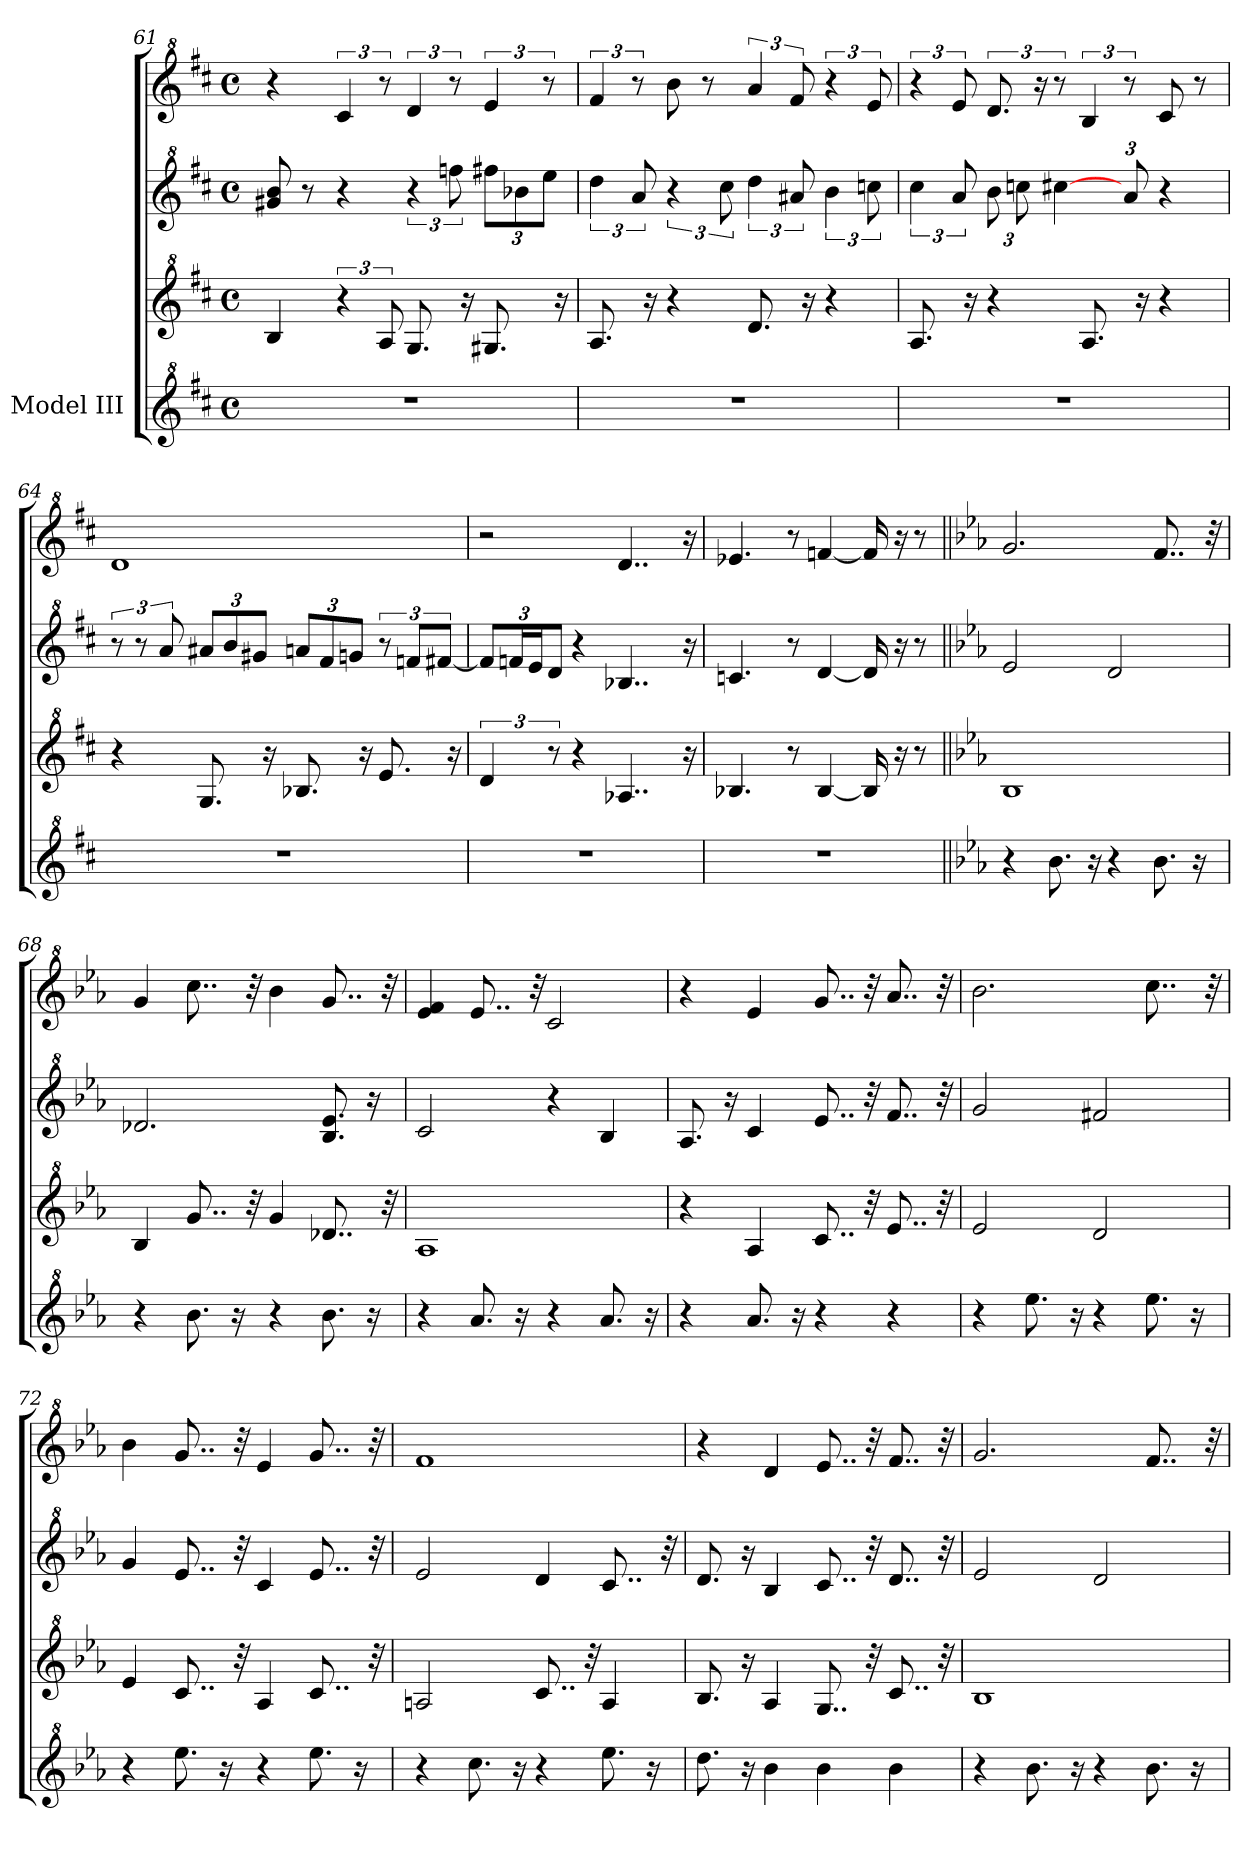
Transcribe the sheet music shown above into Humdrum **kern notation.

**kern	**kern	**kern	**kern
*part1	*part1	*part1	*part1
*staff4	*staff3	*staff2	*staff1
*I"Model III	*	*	*
*clefG^2	*clefG^2	*clefG^2	*clefG^2
*k[f#c#]	*k[f#c#]	*k[f#c#]	*k[f#c#]
*M4/4	*M4/4	*M4/4	*M4/4
*met(c)	*met(c)	*met(c)	*met(c)
=61	=61	=61	=61
1r	4b/	8gg#X/ 8bb/	4r
.	.	8r	.
.	6r	4r	6cc#/
.	12a/	.	12r
.	8.g/	6r	6dd/
.	.	12fffn\	12r
.	16r	.	.
*	*	*Xbrackettup	*
.	8.g#X/	12fff#X\L	6ee/
.	.	12bb-X\	.
.	.	12eee\J	12r
.	16r	.	.
!!LO:LB:g=z
=62	=62	=62	=62
*	*	*brackettup	*
1r	8.a/	6ddd\	6ff#/
.	.	12aa/	12r
.	16r	.	.
.	4r	6r	8bb\
.	.	.	8r
.	.	12ccc#\	.
.	8.dd/	6ddd\	6aa/
.	.	12aa#X/	12ff#/
.	16r	.	.
.	4r	6bb\	6r
.	.	12cccn\	12ee/
=63	=63	=63	=63
1r	8.a/	6ccc#\	6r
.	.	12aa/	12ee/
.	16r	.	.
*	*	*Xbrackettup	*
.	4r	12bb\L	12.dd/
.	.	12cccn\	.
.	.	.	24r
.	.	[4ccc#X\	12r
.	8.a/	.	6b/
.	.	12aa/	12r
.	16r	.	.
.	4r	4r	8cc#/
.	.	.	8r
=64	=64	=64	=64
*	*	*brackettup	*
1r	4r	12r	1dd
.	.	12r	.
.	.	12aa/	.
*	*	*Xbrackettup	*
.	8.g/	12aa#X/L	.
.	.	12bb/	.
.	.	12gg#X/J	.
.	16r	.	.
.	8.b-X/	12aan/L	.
.	.	12ff#/	.
.	.	12ggn/J	.
.	16r	.	.
*	*	*brackettup	*
.	8.ee/	12r	.
.	.	12ffn/L	.
.	.	[12ff#X/J	.
.	16r	.	.
!!LO:LB:g=z
=65	=65	=65	=65
*	*	*Xbrackettup	*
1r	6dd/	12ff#/L]	2r
.	.	24ffn/L	.
.	.	24ee/J	.
.	12r	12dd/J	.
.	4r	4r	.
.	4..a-X/	4..b-X/	4..dd/
.	16r	16r	16r
=66	=66	=66	=66
1r	4.b-X/	4.ccn/	4.ee-X/
.	8r	8r	8r
.	[4b-/	[4dd/	[4ffn/
.	16b-/]	16dd/]	16ff/]
.	16r	16r	16r
.	8r	8r	8r
=67||	=67||	=67||	=67||
*k[b-e-a-]	*k[b-e-a-]	*k[b-e-a-]	*k[b-e-a-]
4r	1b-	2ee-/	2.gg/
8.bb-\	.	.	.
16r	.	.	.
4r	.	2dd/	.
8.bb-\	.	.	8..ff/
16r	.	.	.
.	.	.	32r
=68	=68	=68	=68
4r	4b-/	2.dd-X/	4gg/
8.bb-\	8..gg/	.	8..ccc\
16r	.	.	.
.	32r	.	32r
4r	4gg/	.	4bb-\
8.bb-\	8..dd-X/	8.b-/ 8.ee-/	8..gg/
16r	.	16r	.
.	32r	.	32r
!!LO:LB:g=z
=69	=69	=69	=69
4r	1a-	2cc/	4ee-/ 4ff/
8.aa-/	.	.	8..ee-/
16r	.	.	.
.	.	.	32r
4r	.	4r	2cc/
8.aa-/	.	4b-/	.
16r	.	.	.
=70	=70	=70	=70
4r	4r	8.a-/	4r
.	.	16r	.
8.aa-/	4a-/	4cc/	4ee-/
16r	.	.	.
4r	8..cc/	8..ee-/	8..gg/
.	32r	32r	32r
4r	8..ee-/	8..ff/	8..aa-/
.	32r	32r	32r
=71	=71	=71	=71
4r	2ee-/	2gg/	2.bb-\
8.eee-\	.	.	.
16r	.	.	.
4r	2dd/	2ff#X/	.
8.eee-\	.	.	8..ccc\
16r	.	.	.
.	.	.	32r
=72	=72	=72	=72
4r	4ee-/	4gg/	4bb-\
8.eee-\	8..cc/	8..ee-/	8..gg/
16r	.	.	.
.	32r	32r	32r
4r	4a-/	4cc/	4ee-/
8.eee-\	8..cc/	8..ee-/	8..gg/
16r	.	.	.
.	32r	32r	32r
=73	=73	=73	=73
4r	2an/	2ee-/	1ff
8.ccc\	.	.	.
16r	.	.	.
4r	8..cc/	4dd/	.
.	32r	.	.
8.eee-\	4a/	8..cc/	.
16r	.	.	.
.	.	32r	.
!!LO:PB:g=z
=74	=74	=74	=74
8.ddd\	8.b-/	8.dd/	4r
16r	16r	16r	.
4bb-\	4a-/	4b-/	4dd/
4bb-\	8..g/	8..cc/	8..ee-/
.	32r	32r	32r
4bb-\	8..cc/	8..dd/	8..ff/
.	32r	32r	32r
=75	=75	=75	=75
4r	1b-	2ee-/	2.gg/
8.bb-\	.	.	.
16r	.	.	.
4r	.	2dd/	.
8.bb-\	.	.	8..ff/
16r	.	.	.
.	.	.	32r
=	=	=	=
*-	*-	*-	*-
